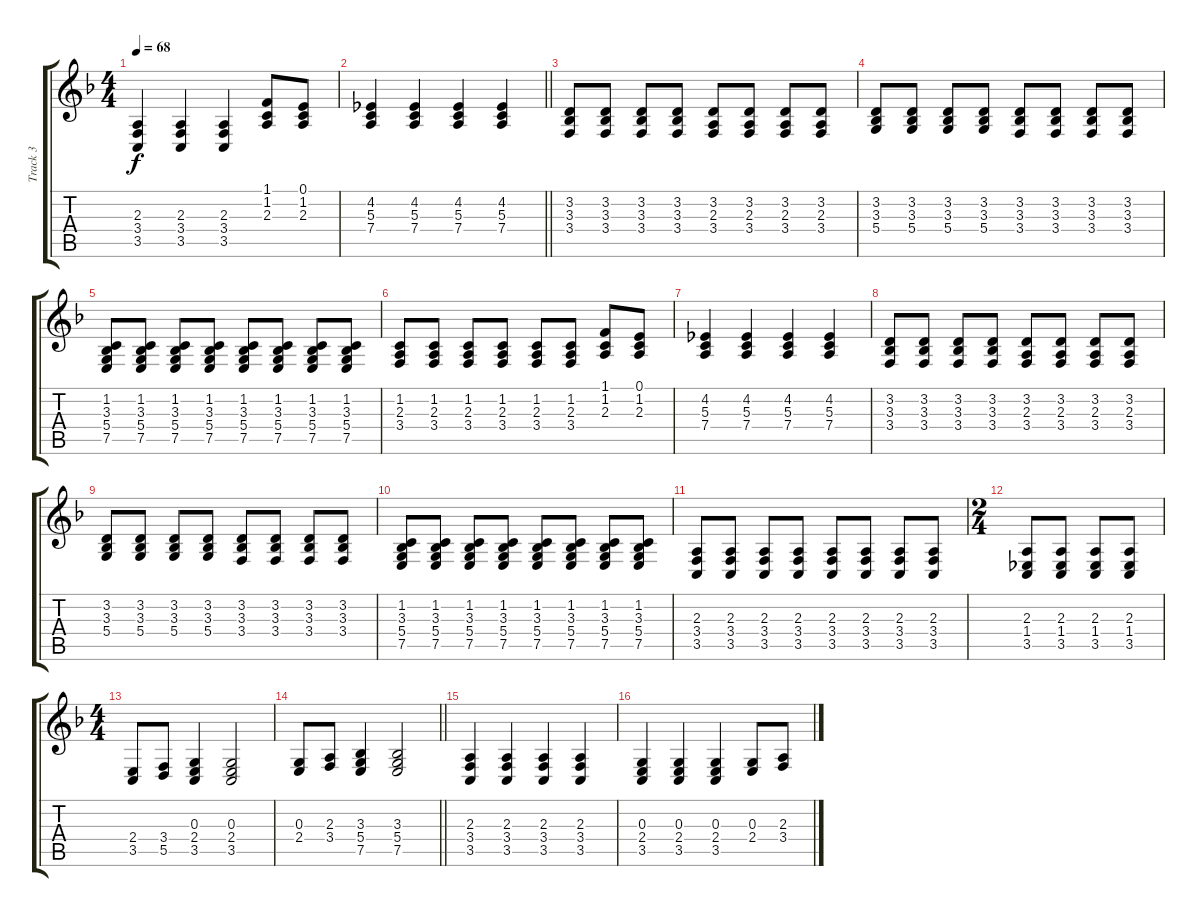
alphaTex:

\track ("Track 3" "Track 3") {instrument acousticgrandpiano}
\staff {score tabs}
\tuning (E4 B3 G3 D3 A2 E2) {hide}
\ts (4 4)
\tempo 68
\clef g2
\ks f
(2.3 3.4 3.5).4{dy f} (2.3 3.4 3.5).4 (2.3 3.4 3.5).4 (1.1 1.2 2.3).8 (0.1 1.2 2.3).8 |
\barLineRight lightlight
(4.2 5.3 7.4).4 (4.2 5.3 7.4).4 (4.2 5.3 7.4).4 (4.2 5.3 7.4).4 |
(3.2 3.3 3.4).8 (3.2 3.3 3.4).8 (3.2 3.3 3.4).8 (3.2 3.3 3.4).8 (3.2 2.3 3.4).8 (3.2 2.3 3.4).8 (3.2 2.3 3.4).8 (3.2 2.3 3.4).8 |
(3.2 3.3 5.4).8 (3.2 3.3 5.4).8 (3.2 3.3 5.4).8 (3.2 3.3 5.4).8 (3.2 3.3 3.4).8 (3.2 3.3 3.4).8 (3.2 3.3 3.4).8 (3.2 3.3 3.4).8 |
(1.2 3.3 5.4 7.5).8 (1.2 3.3 5.4 7.5).8 (1.2 3.3 5.4 7.5).8 (1.2 3.3 5.4 7.5).8 (1.2 3.3 5.4 7.5).8 (1.2 3.3 5.4 7.5).8 (1.2 3.3 5.4 7.5).8 (1.2 3.3 5.4 7.5).8 |
(1.2 2.3 3.4).8 (1.2 2.3 3.4).8 (1.2 2.3 3.4).8 (1.2 2.3 3.4).8 (1.2 2.3 3.4).8 (1.2 2.3 3.4).8 (1.1 1.2 2.3).8 (0.1 1.2 2.3).8 |
(4.2 5.3 7.4).4 (4.2 5.3 7.4).4 (4.2 5.3 7.4).4 (4.2 5.3 7.4).4 |
(3.2 3.3 3.4).8 (3.2 3.3 3.4).8 (3.2 3.3 3.4).8 (3.2 3.3 3.4).8 (3.2 2.3 3.4).8 (3.2 2.3 3.4).8 (3.2 2.3 3.4).8 (3.2 2.3 3.4).8 |
(3.2 3.3 5.4).8 (3.2 3.3 5.4).8 (3.2 3.3 5.4).8 (3.2 3.3 5.4).8 (3.2 3.3 3.4).8 (3.2 3.3 3.4).8 (3.2 3.3 3.4).8 (3.2 3.3 3.4).8 |
(1.2 3.3 5.4 7.5).8 (1.2 3.3 5.4 7.5).8 (1.2 3.3 5.4 7.5).8 (1.2 3.3 5.4 7.5).8 (1.2 3.3 5.4 7.5).8 (1.2 3.3 5.4 7.5).8 (1.2 3.3 5.4 7.5).8 (1.2 3.3 5.4 7.5).8 |
(2.3 3.4 3.5).8 (2.3 3.4 3.5).8 (2.3 3.4 3.5).8 (2.3 3.4 3.5).8 (2.3 3.4 3.5).8 (2.3 3.4 3.5).8 (2.3 3.4 3.5).8 (2.3 3.4 3.5).8 |
\ts (2 4)
(2.3 1.4 3.5).8 (2.3 1.4 3.5).8 (2.3 1.4 3.5).8 (2.3 1.4 3.5).8 |
\ts (4 4)
(2.4 3.5).8 (3.4 5.5).8 (0.3 2.4 3.5).4 (0.3 2.4 3.5).2 |
\barLineRight lightlight
(0.3 2.4).8 (2.3 3.4).8 (3.3 5.4 7.5).4 (3.3 5.4 7.5).2 |
(2.3 3.4 3.5).4 (2.3 3.4 3.5).4 (2.3 3.4 3.5).4 (2.3 3.4 3.5).4 |
(0.3 2.4 3.5).4 (0.3 2.4 3.5).4 (0.3 2.4 3.5).4 (0.3 2.4).8 (2.3 3.4).8
